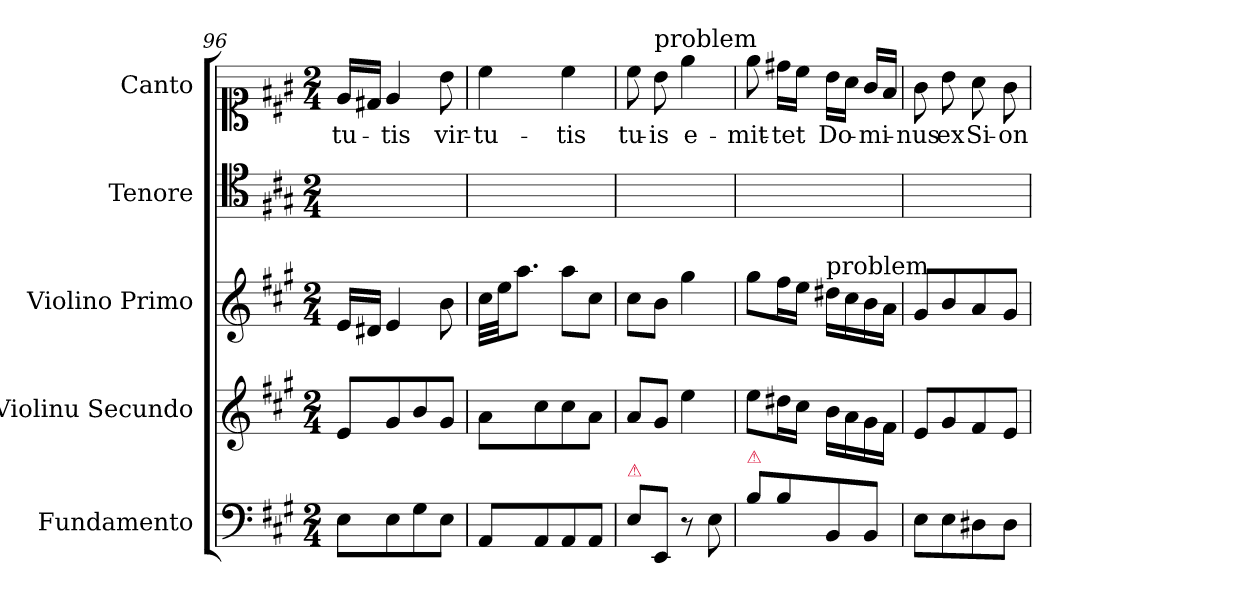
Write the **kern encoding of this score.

**kern	**kern	**kern	**kern	**kern	**text
*part5	*part4	*part3	*part2	*part1	*part1
*staff5	*staff4	*staff3	*staff2	*staff1	*staff1
*I"Fundamento	*I"Violinu Secundo	*I"Violino Primo	*I"Tenore	*I"Canto	*
*	*I'vl 2	*I'vl 1	*I'T	*	*
*clefF4	*clefG2	*clefG2	*clefC4	*clefC1	*
*k[f#c#g#]	*k[f#c#g#]	*k[f#c#g#]	*k[f#c#g#]	*k[f#c#g#]	*
*A:	*A:	*A:	*A:	*A:	*
*M2/4	*M2/4	*M2/4	*M2/4	*M2/4	*
=96	=96	=96	=96	=96	=96
8E\L	8e/L	16e/LL	2ryy	16e/LL	-tu-
.	.	16d#X/JJ	.	16d#X/JJ	.
8E\	8g#/	4e/	.	4e/	-tis
8G#\	8b/	.	.	.	.
8E\J	8g#/J	8b\	.	8b\	vir-
=97	=97	=97	=97	=97	=97
8AA/L	8a\L	32cc#\LLL	2ryy	4cc#\	-tu-
.	.	32ee\JJ	.	.	.
.	.	8.aa\J	.	.	.
8AA/	8cc#\	.	.	.	.
8AA/	8cc#\	8aa\L	.	4cc#\	-tis
8AA/J	8a\J	8cc#\J	.	.	.
=98	=98	=98	=98	=98	=98
!LO:TX:a:color=crimson:t=⚠	!	!	!	!	!
8E\L	8a/L	8cc#\L	2ryy	8cc#\	tu-
!	!	!	!	!LO:TX:a:t=problem	!
8EE/J	8g#/J	8b\J	.	8b\	-is
8r	4ee\	4gg#\	.	4ee\	e-
8E\	.	.	.	.	.
=99	=99	=99	=99	=99	=99
!LO:TX:a:color=crimson:t=⚠	!	!	!	!	!
8B\L	8ee\L	8gg#\L	2ryy	8ee\	-mit-
8B\	16dd#X\L	16ff#\L	.	16dd#X\LL	-tet
.	16cc#\JJ	16ee\JJ	.	16cc#\JJ	.
!	!	!LO:TX:a:t=problem	!	!	!
8BB/	16b\LL	16dd#X\LL	.	16b\LL	Do-
.	16a\	16cc#\	.	16a\JJ	.
8BB/J	16g#\	16b\	.	16g#/LL	-mi-
.	16f#\JJ	16a\JJ	.	16f#/JJ	.
=100	=100	=100	=100	=100	=100
8E\L	8e/L	8g#/L	2ryy	8g#\	-nus
8E\	8g#/	8b/	.	8b\	ex
8D#X\	8f#/	8a/	.	8a\	Si-
8D#\J	8e/J	8g#/J	.	8g#\	-on
=	=	=	=	=	=
*-	*-	*-	*-	*-	*-
